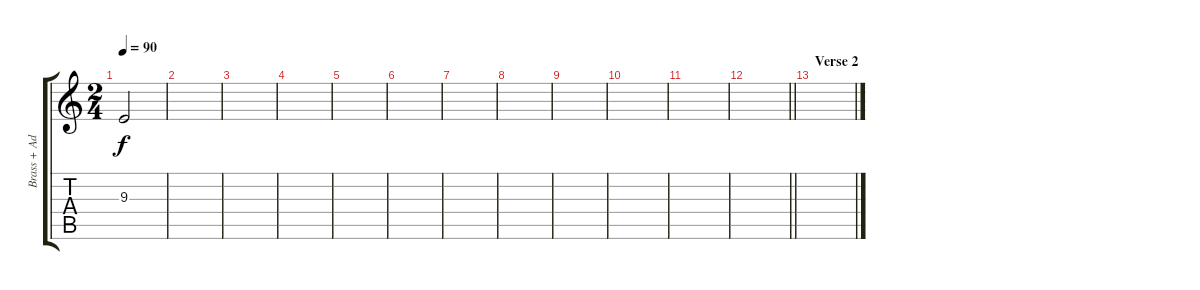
\track ("Brass + Addition instruments" "Brass + Ad") {instrument brasssection}
\staff {score tabs}
\tuning (E4 B3 G3 D3 A2 E2) {hide}
\ts (2 4)
\tempo 90
\clef g2
\ks c
9.3{t}.2{dy f} |
|
|
|
|
|
|
|
|
|
|
\barLineRight lightlight
|
\section ("" "Verse 2")
